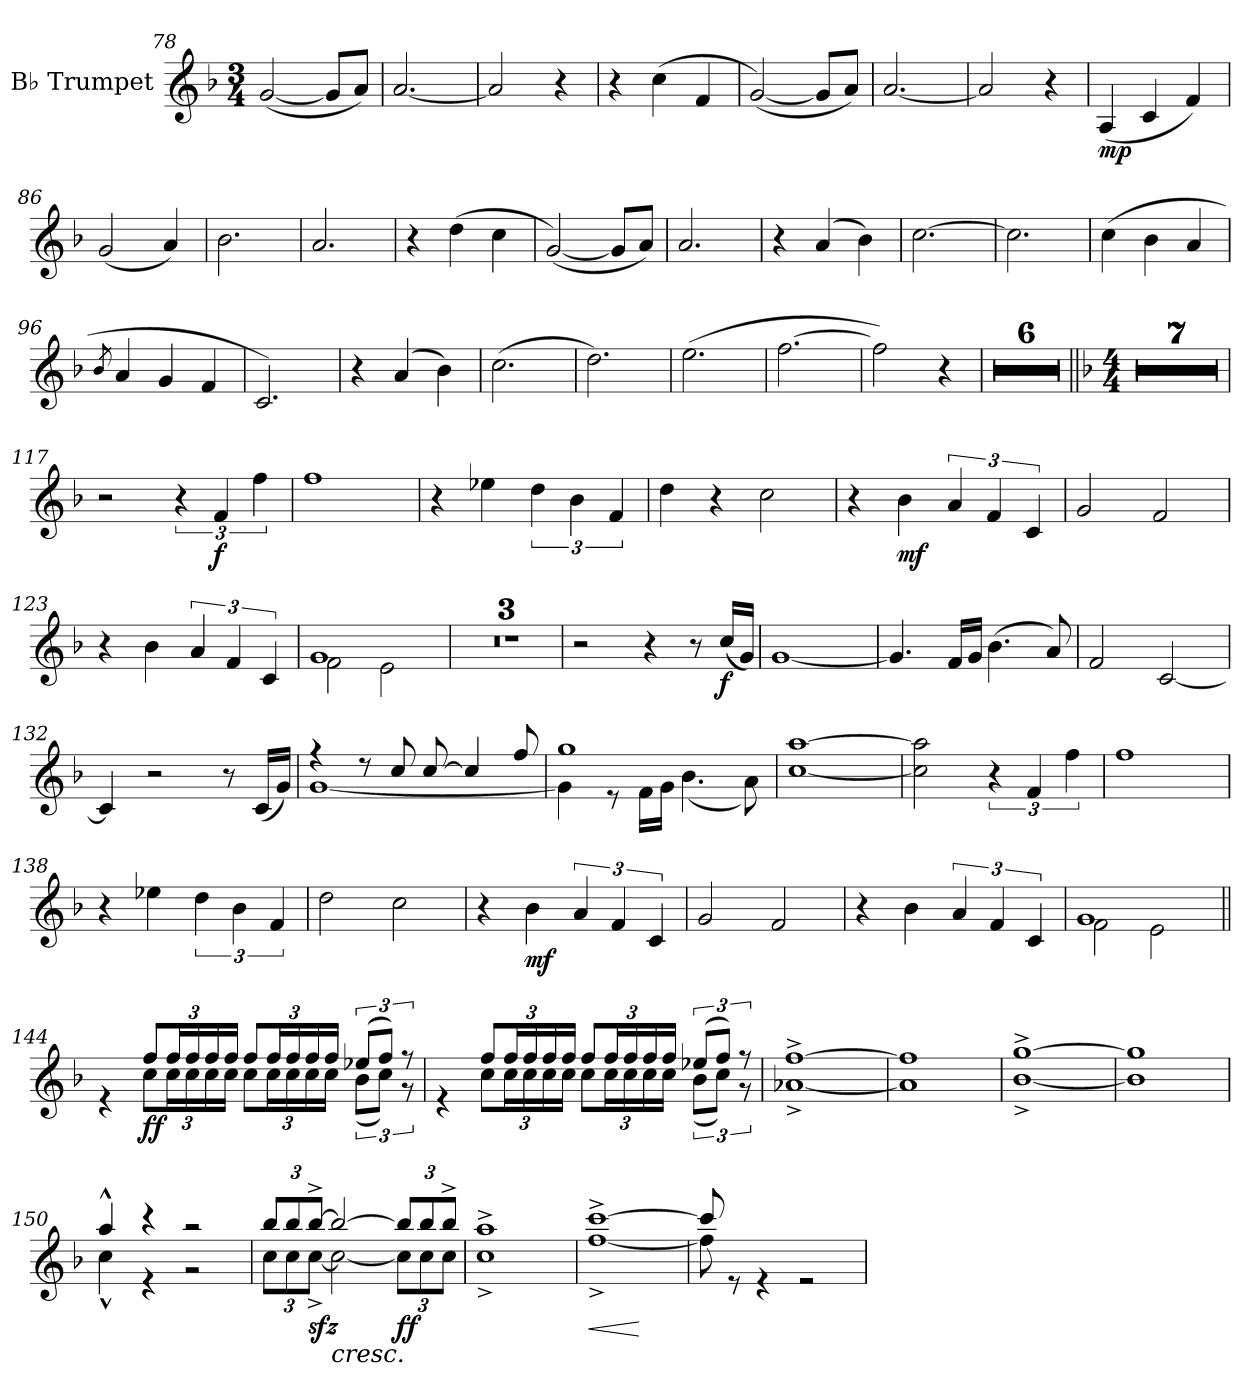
**kern	**dynam
*part1	*part1
*staff1	*staff1
*I"B♭ Trumpet	*
*I'B♭ Tpt.	*
*clefG2	*
*ITrd1c2	*
*k[b-e-a-]	*
*M3/4	*
=78	=78
([2f/	.
8f/L]	.
8g/J)	.
=79	=79
[2.g/	.
=80	=80
2g/]	.
4r	.
=81	=81
4r	.
(4b-\	.
4e-/	.
=82	=82
([2f/)	.
8f/L]	.
8g/J)	.
=83	=83
[2.g/	.
=84	=84
2g/]	.
4r	.
=85	=85
!	!LO:DY:b
(4G/	mp
4B-/	.
4e-/)	.
=86	=86
(2f/	.
4g/)	.
!!LO:LB:g=z
=87	=87
2.a-\	.
=88	=88
2.g/	.
=89	=89
4r	.
(4cc\	.
4b-\	.
=90	=90
([2f/)	.
8f/L]	.
8g/J)	.
=91	=91
2.g/	.
=92	=92
4r	.
(4g/	.
4a-\)	.
=93	=93
[2.b-\	.
=94	=94
2.b-\]	.
=95	=95
(4b-\	.
4a-\	.
4g/	.
=96	=96
8qa-/	.
4g/	.
4f/	.
4e-/	.
=97	=97
2.B-/)	.
=98	=98
4r	.
(4g/	.
4a-\)	.
=99	=99
(2.b-\	.
!!LO:LB:g=z
=100	=100
2.cc\)	.
=101	=101
(2.dd\	.
=102	=102
[2.ee-\	.
=103	=103
2ee-\])	.
4r	.
=104	=104
2.r	.
=105	=105
2.r	.
=106	=106
2.r	.
=107	=107
2.r	.
=108	=108
2.r	.
=109	=109
2.r	.
=110||	=110||
*k[b-e-a-]	*
*M4/4	*
1r	.
=111	=111
1r	.
=112	=112
1r	.
=113	=113
1r	.
=114	=114
1r	.
=115	=115
1r	.
=116	=116
1r	.
=117	=117
2r	.
6r	.
!	!LO:DY:b
6e-/	f
6ee-\	.
=118	=118
1ee-	.
=119	=119
4r	.
4dd-X\	.
6cc\	.
6a-\	.
6e-/	.
=120	=120
4cc\	.
4r	.
2b-\	.
=121	=121
4r	.
!	!LO:DY:b
4a-\	mf
6g/	.
6e-/	.
6B-/	.
!!LO:LB:g=z
=122	=122
2f/	.
2e-/	.
=123	=123
4r	.
4a-\	.
6g/	.
6e-/	.
6B-/	.
=124	=124
*^	*
1f	2e-\	.
.	2d\	.
*v	*v	*
=125	=125
1r	.
=126	=126
1r	.
=127	=127
1r	.
=128	=128
2r	.
4r	.
8r	.
!	!LO:DY:b
(16b-/LL	f
16f/JJ)	.
=129	=129
[1f	.
=130	=130
4.f/]	.
16e-/LL	.
16f/JJ	.
(4.a-\	.
8g/)	.
=131	=131
2e-/	.
[2B-/	.
=132	=132
4B-/]	.
2r	.
8r	.
(16B-/LL	.
16f/JJ)	.
!!LO:PB:g=z
=133	=133
*^	*
4r	[1f	.
8r	.	.
8b-/	.	.
[8b-/	.	.
4b-/]	.	.
8ee-/	.	.
=134	=134	=134
1ff	4f\]	.
.	8r	.
.	16e-\LL	.
.	16f\JJ	.
.	(4.a-\	.
.	8g\)	.
=135	=135	=135
[1gg	[1b-	.
*v	*v	*
=136	=136
2b-\] 2gg\]	.
6r	.
6e-/	.
6ee-\	.
=137	=137
1ee-	.
=138	=138
4r	.
4dd-X\	.
6cc\	.
6a-\	.
6e-/	.
=139	=139
2cc\	.
2b-\	.
=140	=140
4r	.
!	!LO:DY:b
4a-\	mf
6g/	.
6e-/	.
6B-/	.
=141	=141
2f/	.
2e-/	.
!!LO:LB:g=z
=142	=142
4r	.
4a-\	.
6g/	.
6e-/	.
6B-/	.
=143	=143
*^	*
1f	2e-\	.
.	2d\	.
=144||	=144||	=144||
4re	4ryy	.
*Xbrackettup	*	*
!	!	!LO:DY:b
12ee-/L	12b-\L	ff
24ee-/L	24b-\L	.
24ee-/	24b-\	.
24ee-/	24b-\	.
24ee-/JJ	24b-\JJ	.
12ee-/L	12b-\L	.
24ee-/L	24b-\L	.
24ee-/	24b-\	.
24ee-/	24b-\	.
24ee-/JJ	24b-\JJ	.
*brackettup	*	*
(12dd-X/L	(12a-\L	.
12ee-/J)	12b-\J)	.
12r	12r	.
=145	=145	=145
4re	4ryy	.
*Xbrackettup	*	*
12ee-/L	12b-\L	.
24ee-/L	24b-\L	.
24ee-/	24b-\	.
24ee-/	24b-\	.
24ee-/JJ	24b-\JJ	.
12ee-/L	12b-\L	.
24ee-/L	24b-\L	.
24ee-/	24b-\	.
24ee-/	24b-\	.
24ee-/JJ	24b-\JJ	.
*brackettup	*	*
(12dd-X/L	(12a-\L	.
12ee-/J)	12b-\J)	.
12r	12r	.
=146	=146	=146
[1ee-^	[1g-X^	.
=147	=147	=147
1ee-]	1g-]	.
=148	=148	=148
[1ff^	[1a-^	.
!!LO:LB:g=z	!!
=149	=149	=149
1ff]	1a-]	.
=150	=150	=150
4gg^^/	4b-^^\	.
4r	4r	.
2r	2r	.
=151	=151	=151
*Xbrackettup	*	*
12aa-/L	12b-\L	.
12aa-/	12b-\	.
!	!	!LO:DY:b
[12aa-^/J	[12b-^\J	sfz
!	!	!LO:HP:b
2aa-/_	2b-\_	<
!	!	!LO:DY:b
12aa-/L]	12b-\L]	ff
12aa-/	12b-\	.
12aa-^/J	12b-\J	.
*v	*v	*
.	[
=152	=152
*^	*
1gg^	1b-^	.
=153	=153	=153
!	!	!LO:HP:b
[1bb-^	[1ee-^	<
*v	*v	*
.	[
=154	=154
*^	*
8bb-/]	8ee-\]	.
8re	2..ryy	.
4re	.	.
2re	.	.
*v	*v	*
=	=
*-	*-
